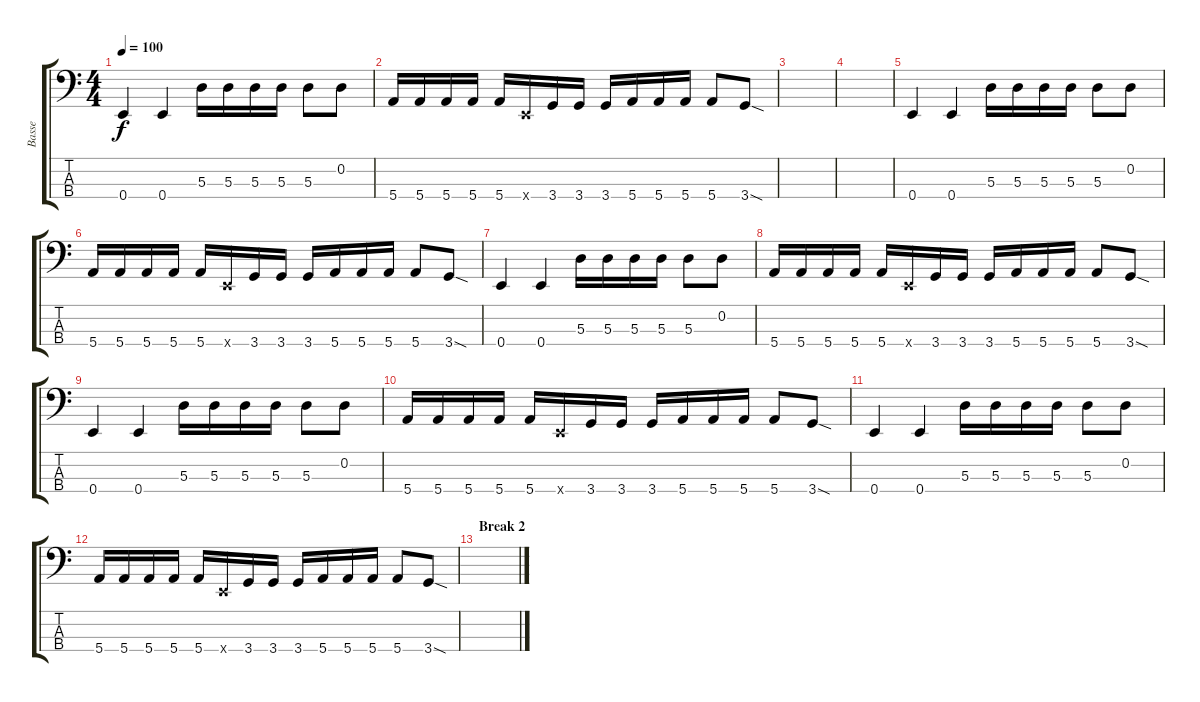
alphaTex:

\track ("Basse" "Basse") {instrument electricbasspick}
\staff {score tabs}
\tuning (G2 D2 A1 E1) {hide}
\ts (4 4)
\tempo 100
\clef f4
\ks c
0.4.4{dy f} 0.4.4 5.3.16 5.3.16 5.3.16 5.3.16 5.3.8 0.2.8 |
5.4.16 5.4.16 5.4.16 5.4.16 5.4.16 0.4{x}.16 3.4.16 3.4.16 3.4.16 5.4.16 5.4.16 5.4.16 5.4.8 3.4{sod}.8 |
|
|
0.4.4 0.4.4 5.3.16 5.3.16 5.3.16 5.3.16 5.3.8 0.2.8 |
5.4.16 5.4.16 5.4.16 5.4.16 5.4.16 0.4{x}.16 3.4.16 3.4.16 3.4.16 5.4.16 5.4.16 5.4.16 5.4.8 3.4{sod}.8 |
0.4.4 0.4.4 5.3.16 5.3.16 5.3.16 5.3.16 5.3.8 0.2.8 |
5.4.16 5.4.16 5.4.16 5.4.16 5.4.16 0.4{x}.16 3.4.16 3.4.16 3.4.16 5.4.16 5.4.16 5.4.16 5.4.8 3.4{sod}.8 |
0.4.4 0.4.4 5.3.16 5.3.16 5.3.16 5.3.16 5.3.8 0.2.8 |
5.4.16 5.4.16 5.4.16 5.4.16 5.4.16 0.4{x}.16 3.4.16 3.4.16 3.4.16 5.4.16 5.4.16 5.4.16 5.4.8 3.4{sod}.8 |
0.4.4 0.4.4 5.3.16 5.3.16 5.3.16 5.3.16 5.3.8 0.2.8 |
5.4.16 5.4.16 5.4.16 5.4.16 5.4.16 0.4{x}.16 3.4.16 3.4.16 3.4.16 5.4.16 5.4.16 5.4.16 5.4.8 3.4{sod}.8 |
\section ("" "Break 2")
